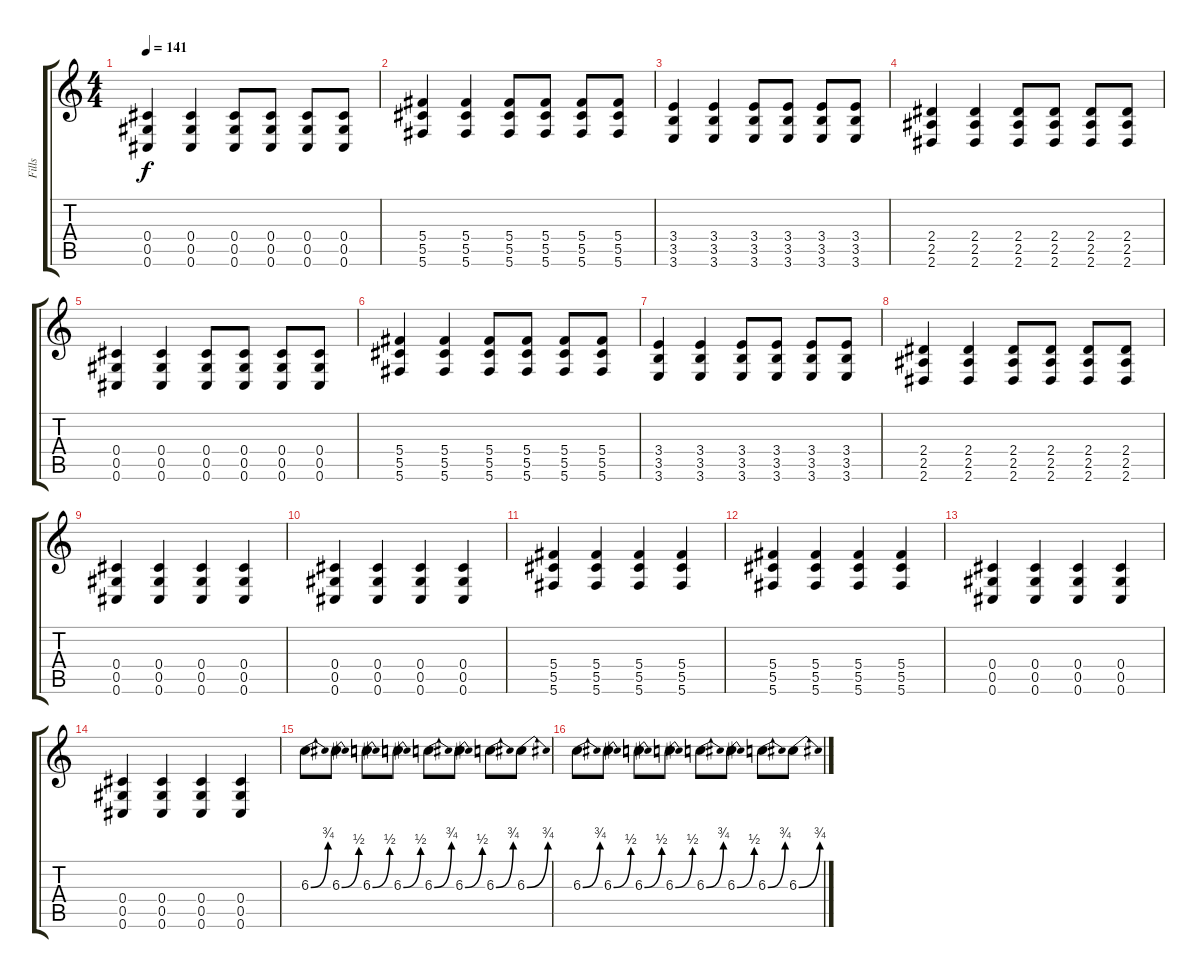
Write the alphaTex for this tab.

\track ("Fills" "Fills") {instrument distortionguitar}
\staff {score tabs}
\tuning (Eb4 Bb3 Gb3 Db3 Ab2 Db2) {hide}
\ts (4 4)
\tempo 141
\clef g2
\ks c
(0.4 0.5 0.6).4{dy f} (0.4 0.5 0.6).4 (0.4 0.5 0.6).8 (0.4 0.5 0.6).8 (0.4 0.5 0.6).8 (0.4 0.5 0.6).8 |
(5.4 5.5 5.6).4 (5.4 5.5 5.6).4 (5.4 5.5 5.6).8 (5.4 5.5 5.6).8 (5.4 5.5 5.6).8 (5.4 5.5 5.6).8 |
(3.4 3.5 3.6).4 (3.4 3.5 3.6).4 (3.4 3.5 3.6).8 (3.4 3.5 3.6).8 (3.4 3.5 3.6).8 (3.4 3.5 3.6).8 |
(2.4 2.5 2.6).4 (2.4 2.5 2.6).4 (2.4 2.5 2.6).8 (2.4 2.5 2.6).8 (2.4 2.5 2.6).8 (2.4 2.5 2.6).8 |
(0.4 0.5 0.6).4 (0.4 0.5 0.6).4 (0.4 0.5 0.6).8 (0.4 0.5 0.6).8 (0.4 0.5 0.6).8 (0.4 0.5 0.6).8 |
(5.4 5.5 5.6).4 (5.4 5.5 5.6).4 (5.4 5.5 5.6).8 (5.4 5.5 5.6).8 (5.4 5.5 5.6).8 (5.4 5.5 5.6).8 |
(3.4 3.5 3.6).4 (3.4 3.5 3.6).4 (3.4 3.5 3.6).8 (3.4 3.5 3.6).8 (3.4 3.5 3.6).8 (3.4 3.5 3.6).8 |
(2.4 2.5 2.6).4 (2.4 2.5 2.6).4 (2.4 2.5 2.6).8 (2.4 2.5 2.6).8 (2.4 2.5 2.6).8 (2.4 2.5 2.6).8 |
(0.4 0.5 0.6).4 (0.4 0.5 0.6).4 (0.4 0.5 0.6).4 (0.4 0.5 0.6).4 |
(0.4 0.5 0.6).4 (0.4 0.5 0.6).4 (0.4 0.5 0.6).4 (0.4 0.5 0.6).4 |
(5.4 5.5 5.6).4 (5.4 5.5 5.6).4 (5.4 5.5 5.6).4 (5.4 5.5 5.6).4 |
(5.4 5.5 5.6).4 (5.4 5.5 5.6).4 (5.4 5.5 5.6).4 (5.4 5.5 5.6).4 |
(0.4 0.5 0.6).4 (0.4 0.5 0.6).4 (0.4 0.5 0.6).4 (0.4 0.5 0.6).4 |
(0.4 0.5 0.6).4 (0.4 0.5 0.6).4 (0.4 0.5 0.6).4 (0.4 0.5 0.6).4 |
6.3{be (bend 0 0 60 3)}.8 6.3{be (bend 0 0 60 2)}.8 6.3{be (bend 0 0 60 2)}.8 6.3{be (bend 0 0 60 2)}.8 6.3{be (bend 0 0 60 3)}.8 6.3{be (bend 0 0 60 2)}.8 6.3{be (bend 0 0 60 3)}.8 6.3{be (bend 0 0 60 3)}.8 |
6.3{be (bend 0 0 60 3)}.8 6.3{be (bend 0 0 60 2)}.8 6.3{be (bend 0 0 60 2)}.8 6.3{be (bend 0 0 60 2)}.8 6.3{be (bend 0 0 60 3)}.8 6.3{be (bend 0 0 60 2)}.8 6.3{be (bend 0 0 60 3)}.8 6.3{be (bend 0 0 60 3)}.8
